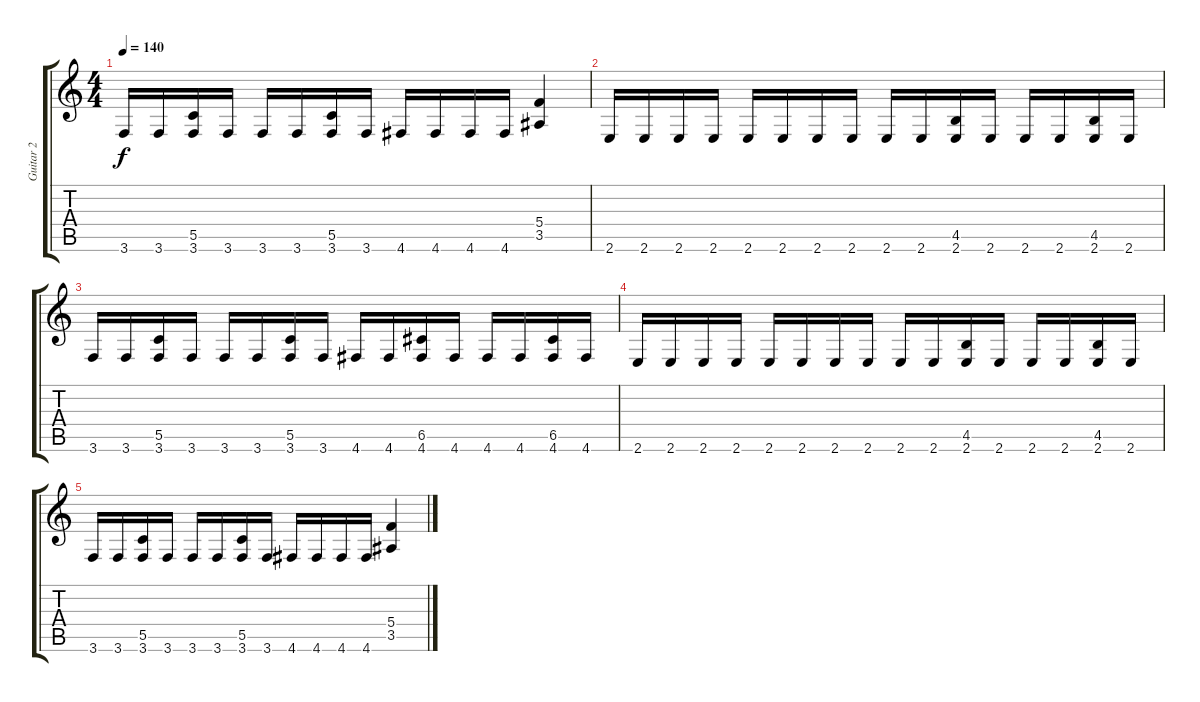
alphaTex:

\track ("Guitar 2" "Guitar 2") {instrument distortionguitar}
\staff {score tabs}
\tuning (D4 A3 F3 C3 G2 D2) {hide}
\ts (4 4)
\tempo 140
\clef g2
\ks c
3.6.16{dy f} 3.6.16 (5.5 3.6).16 3.6.16 3.6.16 3.6.16 (5.5 3.6).16 3.6.16 4.6.16 4.6.16 4.6.16 4.6.16 (5.4 3.5).4 |
2.6.16 2.6.16 2.6.16 2.6.16 2.6.16 2.6.16 2.6.16 2.6.16 2.6.16 2.6.16 (4.5 2.6).16 2.6.16 2.6.16 2.6.16 (4.5 2.6).16 2.6.16 |
3.6.16 3.6.16 (5.5 3.6).16 3.6.16 3.6.16 3.6.16 (5.5 3.6).16 3.6.16 4.6.16 4.6.16 (6.5 4.6).16 4.6.16 4.6.16 4.6.16 (6.5 4.6).16 4.6.16 |
2.6.16 2.6.16 2.6.16 2.6.16 2.6.16 2.6.16 2.6.16 2.6.16 2.6.16 2.6.16 (4.5 2.6).16 2.6.16 2.6.16 2.6.16 (4.5 2.6).16 2.6.16 |
3.6.16 3.6.16 (5.5 3.6).16 3.6.16 3.6.16 3.6.16 (5.5 3.6).16 3.6.16 4.6.16 4.6.16 4.6.16 4.6.16 (5.4 3.5).4
